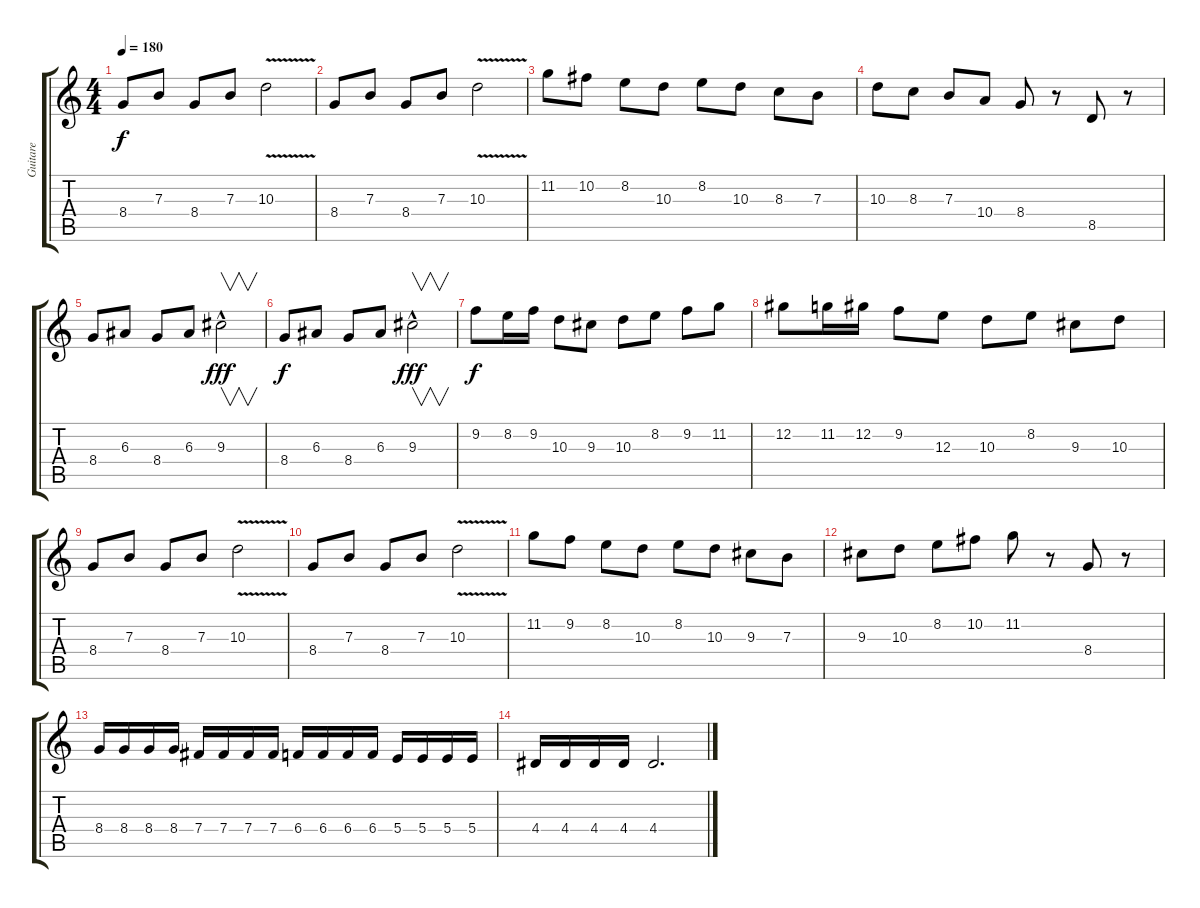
\track ("Guitare" "Guitare") {instrument electricguitarclean}
\staff {score tabs}
\tuning (Db4 Ab3 E3 B2 Gb2 B1) {hide}
\ts (4 4)
\tempo 180
\clef g2
\ks c
8.4.8{dy f} 7.3.8 8.4.8 7.3.8 10.3{v}.2 |
8.4.8 7.3.8 8.4.8 7.3.8 10.3{v}.2 |
11.2.8 10.2.8 8.2.8 10.3.8 8.2.8 10.3.8 8.3.8 7.3.8 |
10.3.8 8.3.8 7.3.8 10.4.8 8.4.8 r.8 8.5.8 r.8 |
8.4.8 6.3.8 8.4.8 6.3.8 9.3{hac}.2{v dy fff} |
8.4.8{dy f} 6.3.8 8.4.8 6.3.8 9.3{hac}.2{v dy fff} |
9.2.8{dy f} 8.2.16 9.2.16 10.3.8 9.3.8 10.3.8 8.2.8 9.2.8 11.2.8 |
12.2.8 11.2.16 12.2.16 9.2.8 12.3.8 10.3.8 8.2.8 9.3.8 10.3.8 |
8.4.8 7.3.8 8.4.8 7.3.8 10.3{v}.2 |
8.4.8 7.3.8 8.4.8 7.3.8 10.3{v}.2 |
11.2.8 9.2.8 8.2.8 10.3.8 8.2.8 10.3.8 9.3.8 7.3.8 |
9.3.8 10.3.8 8.2.8 10.2.8 11.2.8 r.8 8.4.8 r.8 |
8.4.16 8.4.16 8.4.16 8.4.16 7.4.16 7.4.16 7.4.16 7.4.16 6.4.16 6.4.16 6.4.16 6.4.16 5.4.16 5.4.16 5.4.16 5.4.16 |
4.4.16 4.4.16 4.4.16 4.4.16 4.4.2{d}
